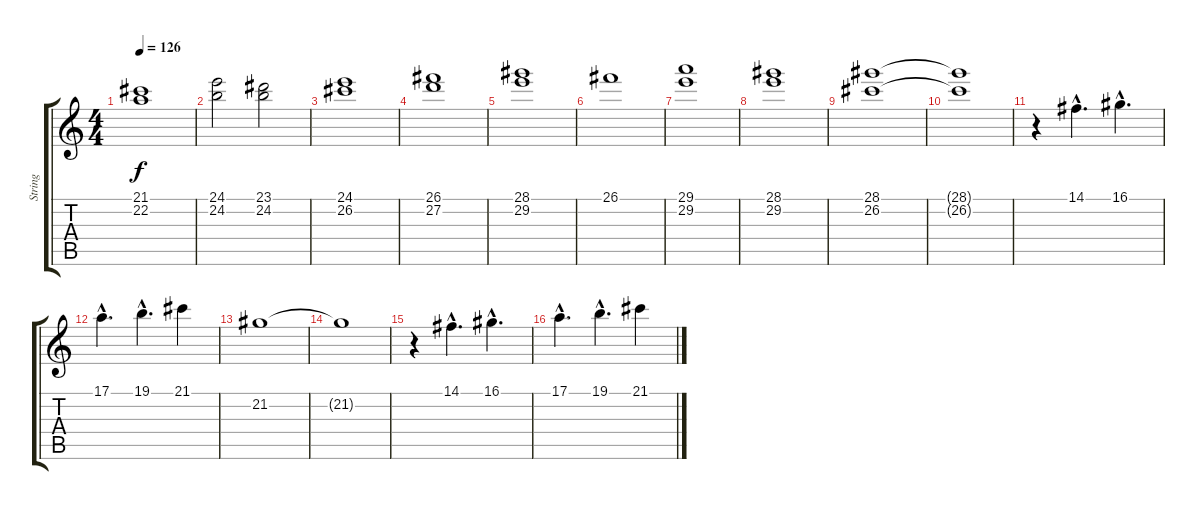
\track ("String" "String") {instrument stringensemble1}
\staff {score tabs}
\tuning (E4 B3 G3 D3 A2 E2) {hide}
\ts (4 4)
\tempo 126
\clef g2
\ks c
(21.1 22.2).1{dy f} |
(24.1 24.2).2 (23.1 24.2).2 |
(24.1 26.2).1 |
(26.1 27.2).1 |
(28.1 29.2).1 |
26.1.1 |
(29.1 29.2).1 |
(28.1 29.2).1 |
(28.1 26.2).1 |
(28.1{t} 26.2{t}).1 |
r.4 14.1{hac}.4{d} 16.1{hac}.4{d} |
17.1{hac}.4{d} 19.1{hac}.4{d} 21.1.4 |
21.2.1 |
21.2{t}.1 |
r.4 14.1{hac}.4{d} 16.1{hac}.4{d} |
17.1{hac}.4{d} 19.1{hac}.4{d} 21.1.4
